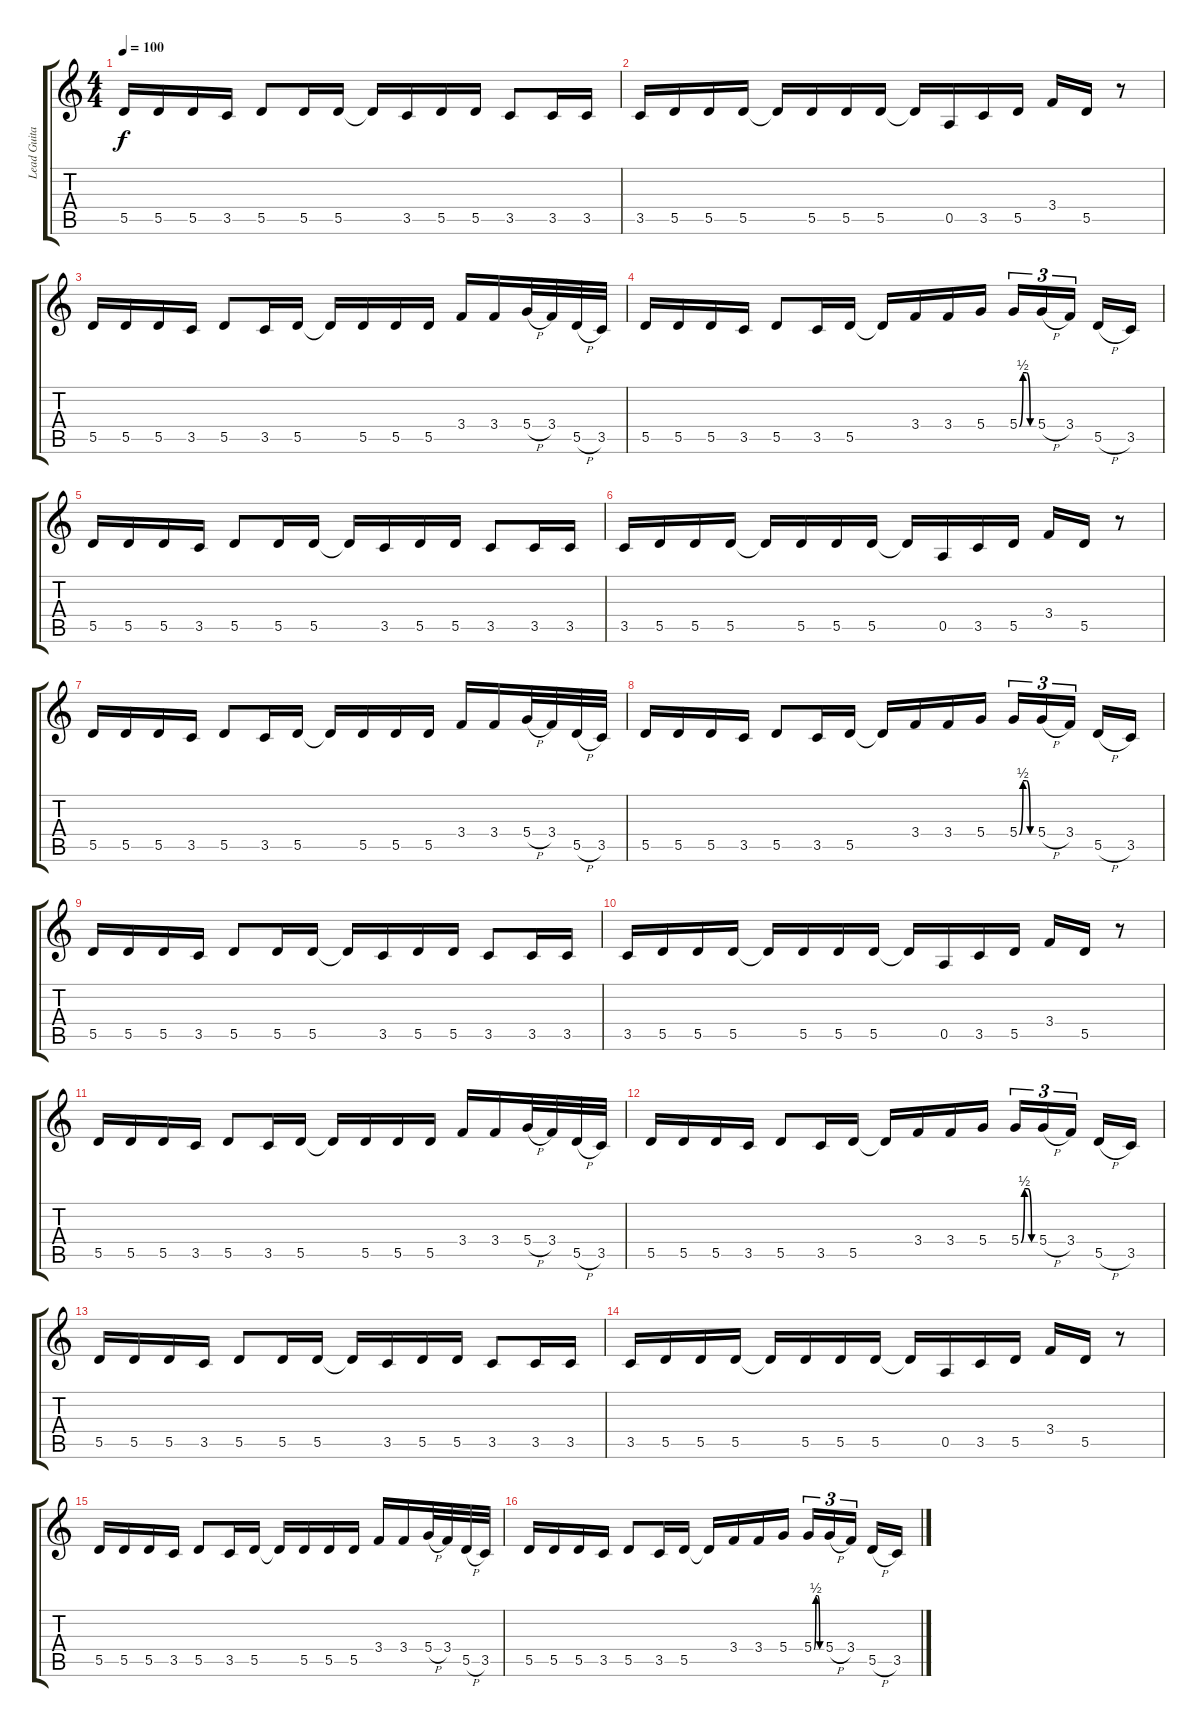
\track ("Lead Guitar" "Lead Guita") {instrument overdrivenguitar}
\staff {score tabs}
\tuning (D4 A3 Gb3 D3 A2 D2) {hide}
\ts (4 4)
\tempo 100
\clef g2
\ks c
5.5.16{dy f} 5.5.16 5.5.16 3.5.16 5.5.8 5.5.16 5.5.16 5.5{t}.16 3.5.16 5.5.16 5.5.16 3.5.8 3.5.16 3.5.16 |
3.5.16 5.5.16 5.5.16 5.5.16 5.5{t}.16 5.5.16 5.5.16 5.5.16 5.5{t}.16 0.5.16 3.5.16 5.5.16 3.4.16 5.5.16 r.8 |
5.5.16 5.5.16 5.5.16 3.5.16 5.5.8 3.5.16 5.5.16 5.5{t}.16 5.5.16 5.5.16 5.5.16 3.4.16 3.4.16 5.4{h}.32 3.4.32 5.5{h}.32 3.5.32 |
5.5.16 5.5.16 5.5.16 3.5.16 5.5.8 3.5.16 5.5.16 5.5{t}.16 3.4.16 3.4.16 5.4.16 5.4{be (custom 0 0 15 2 30 2 45 0 60 0)}.16{tu (3 2)} 5.4{h}.16{tu (3 2)} 3.4.16{tu (3 2)} 5.5{h}.16 3.5.16 |
5.5.16 5.5.16 5.5.16 3.5.16 5.5.8 5.5.16 5.5.16 5.5{t}.16 3.5.16 5.5.16 5.5.16 3.5.8 3.5.16 3.5.16 |
3.5.16 5.5.16 5.5.16 5.5.16 5.5{t}.16 5.5.16 5.5.16 5.5.16 5.5{t}.16 0.5.16 3.5.16 5.5.16 3.4.16 5.5.16 r.8 |
5.5.16 5.5.16 5.5.16 3.5.16 5.5.8 3.5.16 5.5.16 5.5{t}.16 5.5.16 5.5.16 5.5.16 3.4.16 3.4.16 5.4{h}.32 3.4.32 5.5{h}.32 3.5.32 |
5.5.16 5.5.16 5.5.16 3.5.16 5.5.8 3.5.16 5.5.16 5.5{t}.16 3.4.16 3.4.16 5.4.16 5.4{be (custom 0 0 15 2 30 2 45 0 60 0)}.16{tu (3 2)} 5.4{h}.16{tu (3 2)} 3.4.16{tu (3 2)} 5.5{h}.16 3.5.16 |
5.5.16 5.5.16 5.5.16 3.5.16 5.5.8 5.5.16 5.5.16 5.5{t}.16 3.5.16 5.5.16 5.5.16 3.5.8 3.5.16 3.5.16 |
3.5.16 5.5.16 5.5.16 5.5.16 5.5{t}.16 5.5.16 5.5.16 5.5.16 5.5{t}.16 0.5.16 3.5.16 5.5.16 3.4.16 5.5.16 r.8 |
5.5.16 5.5.16 5.5.16 3.5.16 5.5.8 3.5.16 5.5.16 5.5{t}.16 5.5.16 5.5.16 5.5.16 3.4.16 3.4.16 5.4{h}.32 3.4.32 5.5{h}.32 3.5.32 |
5.5.16 5.5.16 5.5.16 3.5.16 5.5.8 3.5.16 5.5.16 5.5{t}.16 3.4.16 3.4.16 5.4.16 5.4{be (custom 0 0 15 2 30 2 45 0 60 0)}.16{tu (3 2)} 5.4{h}.16{tu (3 2)} 3.4.16{tu (3 2)} 5.5{h}.16 3.5.16 |
5.5.16 5.5.16 5.5.16 3.5.16 5.5.8 5.5.16 5.5.16 5.5{t}.16 3.5.16 5.5.16 5.5.16 3.5.8 3.5.16 3.5.16 |
3.5.16 5.5.16 5.5.16 5.5.16 5.5{t}.16 5.5.16 5.5.16 5.5.16 5.5{t}.16 0.5.16 3.5.16 5.5.16 3.4.16 5.5.16 r.8 |
5.5.16 5.5.16 5.5.16 3.5.16 5.5.8 3.5.16 5.5.16 5.5{t}.16 5.5.16 5.5.16 5.5.16 3.4.16 3.4.16 5.4{h}.32 3.4.32 5.5{h}.32 3.5.32 |
5.5.16 5.5.16 5.5.16 3.5.16 5.5.8 3.5.16 5.5.16 5.5{t}.16 3.4.16 3.4.16 5.4.16 5.4{be (custom 0 0 15 2 30 2 45 0 60 0)}.16{tu (3 2)} 5.4{h}.16{tu (3 2)} 3.4.16{tu (3 2)} 5.5{h}.16 3.5.16
